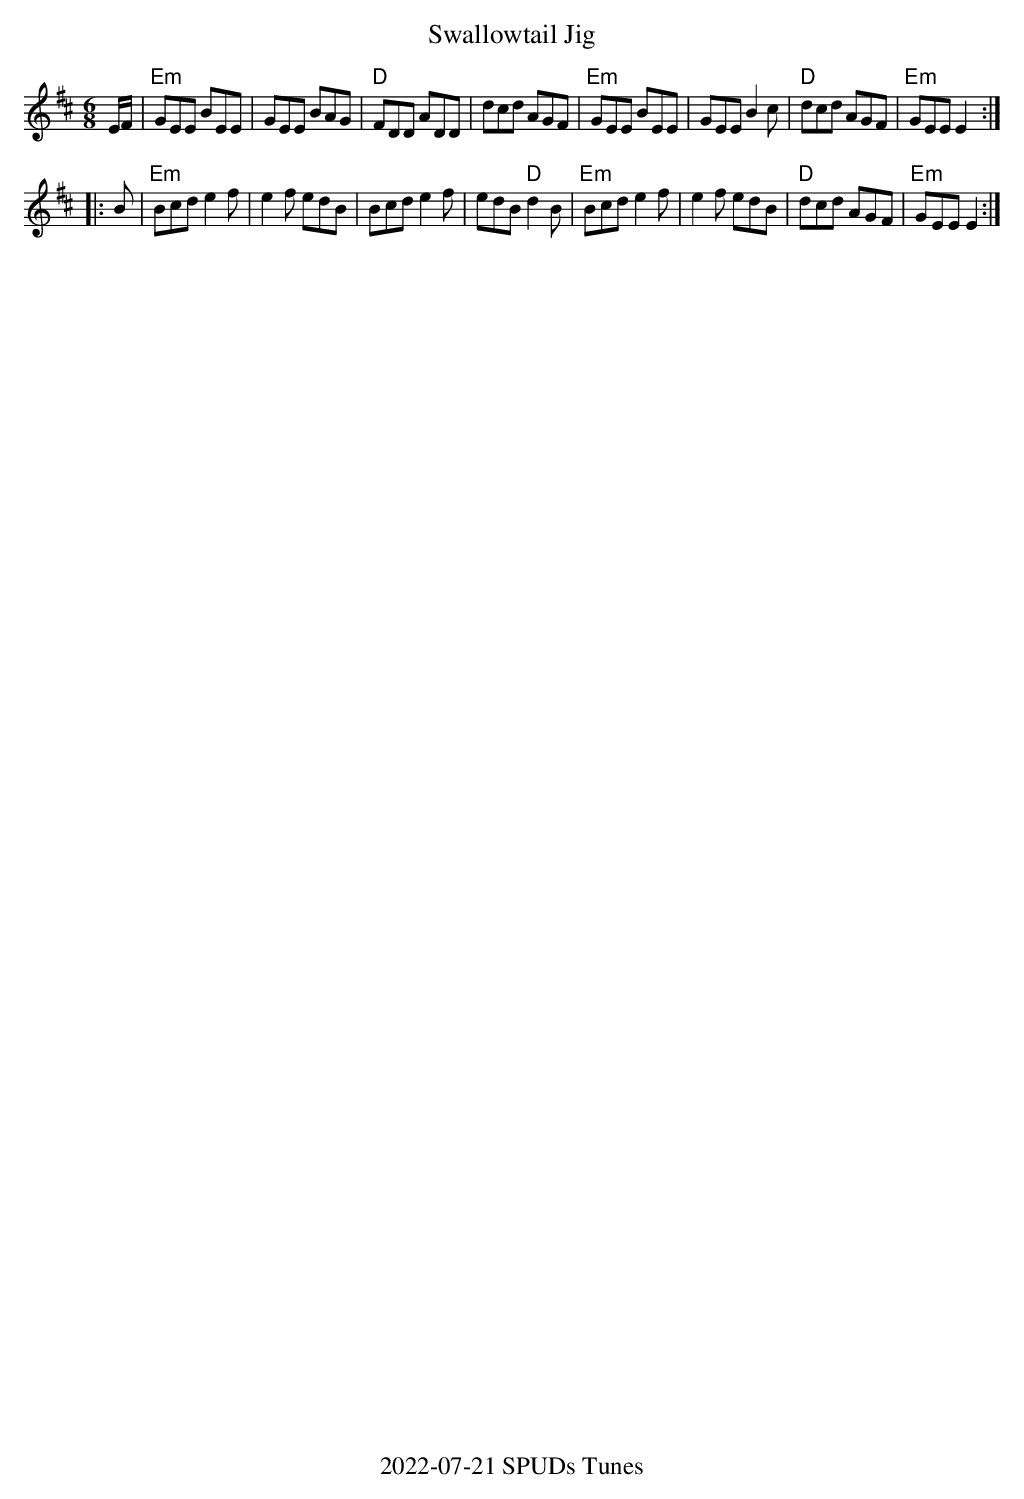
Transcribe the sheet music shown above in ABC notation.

X:1
T: Swallowtail Jig
M: 6/8
L: 1/8
K: EDor
E/F/| "Em"GEE BEE | GEE BAG | "D"FDD ADD | dcd AGF |\
"Em"GEE BEE | GEE B2c | "D"dcd AGF | "Em"GEE E2 :|
|:B | "Em"Bcd e2f | e2f edB | Bcd e2f | edB "D"d2B |\
 "Em"Bcd e2f | e2f edB | "D"dcd AGF | "Em"GEE E2 :|
